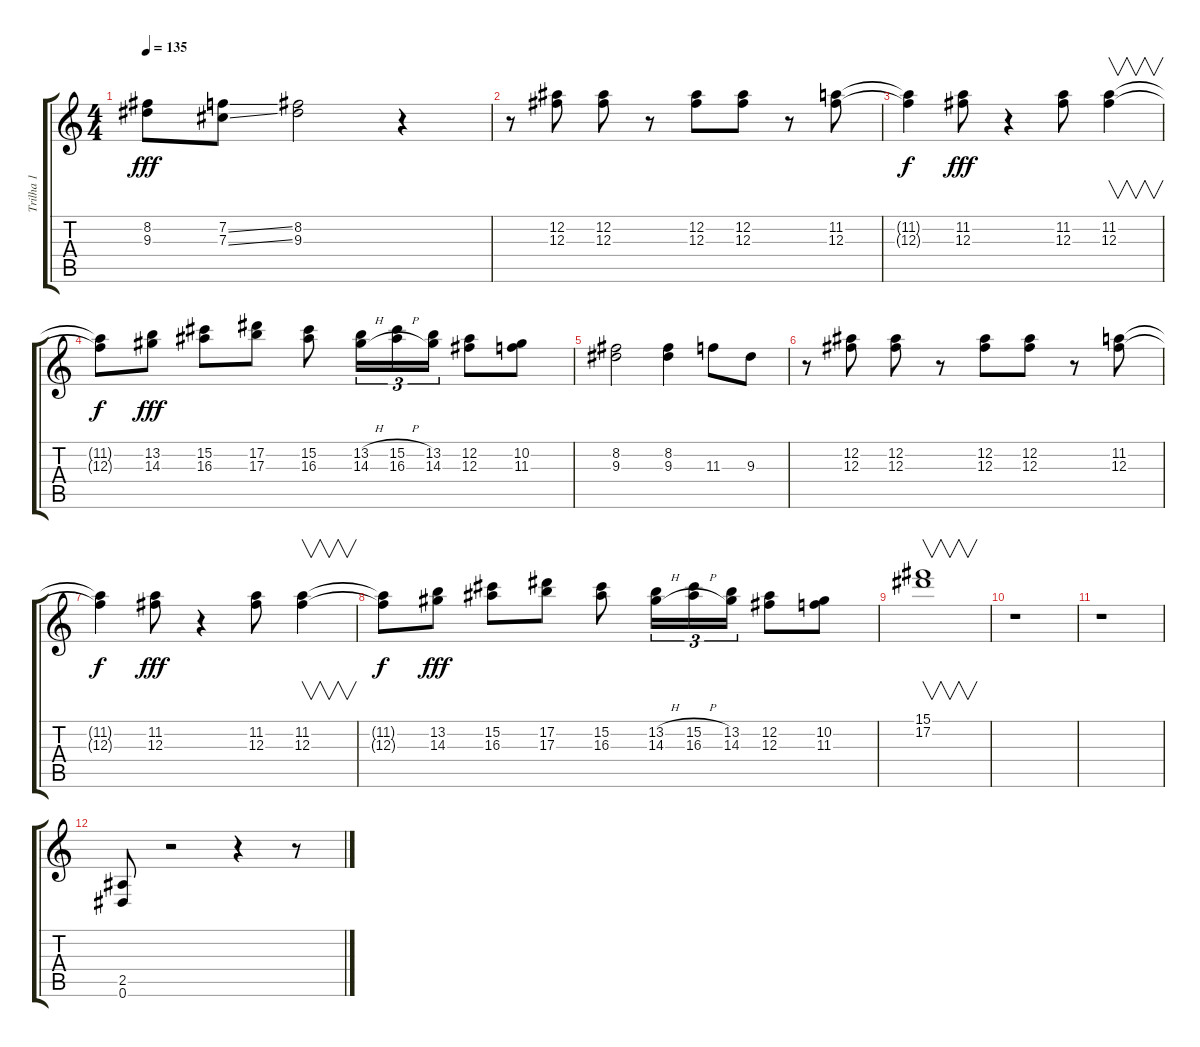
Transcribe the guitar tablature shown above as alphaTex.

\track ("Trilha 1" "Trilha 1") {instrument overdrivenguitar}
\staff {score tabs}
\tuning (Eb4 Bb3 Gb3 Db3 Ab2 Eb2) {hide}
\ts (4 4)
\tempo 135
\clef g2
\ks c
(8.2 9.3).8{dy fff} (7.2{ss} 7.3{ss}).8 (8.2 9.3).2 r.4 |
r.8 (12.2 12.3).8 (12.2 12.3).8 r.8 (12.2 12.3).8 (12.2 12.3).8 r.8 (11.2 12.3).8 |
(11.2{t} 12.3{t}).4{dy f} (11.2 12.3).8{dy fff} r.4 (11.2 12.3).8 (11.2 12.3).4{v} |
(11.2{t} 12.3{t}).8{dy f} (13.2 14.3).8{dy fff} (15.2 16.3).8 (17.2 17.3).8 (15.2 16.3).8 (13.2{h} 14.3{h}).16{tu (3 2)} (15.2{h} 16.3{h}).16{tu (3 2)} (13.2 14.3).16{tu (3 2)} (12.2 12.3).8 (10.2 11.3).8 |
(8.2 9.3).2 (8.2 9.3).4 11.3.8 9.3.8 |
r.8 (12.2 12.3).8 (12.2 12.3).8 r.8 (12.2 12.3).8 (12.2 12.3).8 r.8 (11.2 12.3).8 |
(11.2{t} 12.3{t}).4{dy f} (11.2 12.3).8{dy fff} r.4 (11.2 12.3).8 (11.2 12.3).4{v} |
(11.2{t} 12.3{t}).8{dy f} (13.2 14.3).8{dy fff} (15.2 16.3).8 (17.2 17.3).8 (15.2 16.3).8 (13.2{h} 14.3{h}).16{tu (3 2)} (15.2{h} 16.3{h}).16{tu (3 2)} (13.2 14.3).16{tu (3 2)} (12.2 12.3).8 (10.2 11.3).8 |
(15.1 17.2).1{v} |
r.1 |
r.1 |
(2.5 0.6).8 r.2 r.4 r.8
